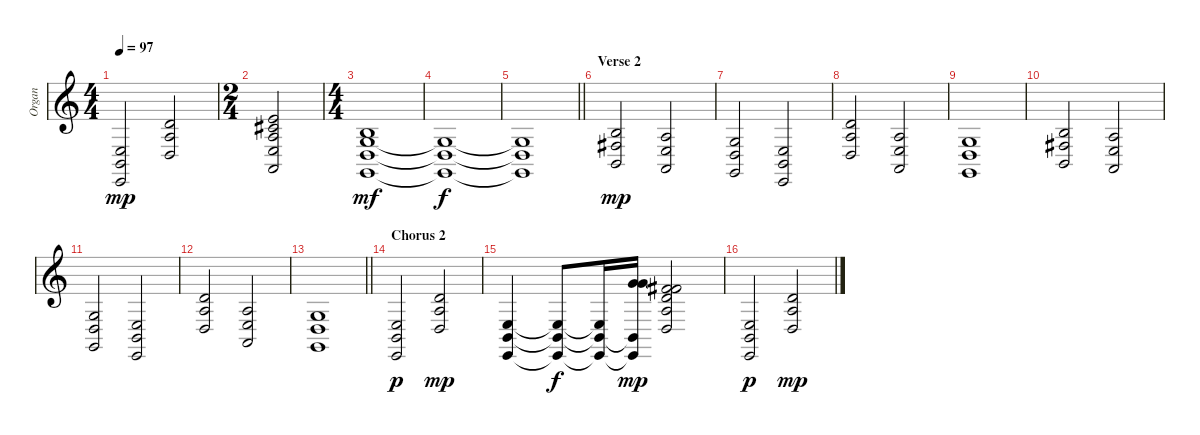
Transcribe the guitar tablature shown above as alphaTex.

\track ("Organ" "Organ") {instrument drawbarorgan}
\staff {score}
\tuning (E4 B3 G3 D3 A2 E2) {hide}
\ts (4 4)
\tempo 97
\clef g2
\ks c
(2.4 2.5 0.6).2{dy mp} (7.3 7.4 5.5).2 |
\ts (2 4)
(5.2 6.3 7.4 7.5 5.6).2 |
\ts (4 4)
(4.3 5.4 5.5 3.6).1{dy mf} |
(5.4{t} 5.5{t} 3.6{t}).1{dy f} |
\barLineRight lightlight
(5.4{t} 5.5{t} 3.6{t}).1 |
\section ("" "Verse 2")
(9.4 9.5 7.6).2{dy mp} (7.4 7.5 5.6).2 |
(5.4 5.5 3.6).2 (2.4 2.5 0.6).2 |
(7.3 7.4 5.5).2 (7.4 7.5 5.6).2 |
(5.4 5.5 3.6).1 |
(9.4 9.5 7.6).2 (7.4 7.5 5.6).2 |
(5.4 5.5 3.6).2 (2.4 2.5 0.6).2 |
(7.3 7.4 5.5).2 (7.4 7.5 5.6).2 |
\barLineRight lightlight
(5.4 5.5 3.6).1 |
\section ("" "Chorus 2")
(2.4 2.5 0.6).2{dy p} (7.3 7.4 5.5).2{dy mp} |
(2.4 2.5 0.6).4 (2.4{t} 2.5{t} 0.6{t}).8{dy f} (2.4{t} 2.5{t} 0.6{t}).16 (3.1 8.2{h} 2.5{t} 0.6{t}).16{dy mp} (2.1 7.2 7.3 7.4 5.5).2 |
(2.4 2.5 0.6).2{dy p} (7.3 7.4 5.5).2{dy mp}
